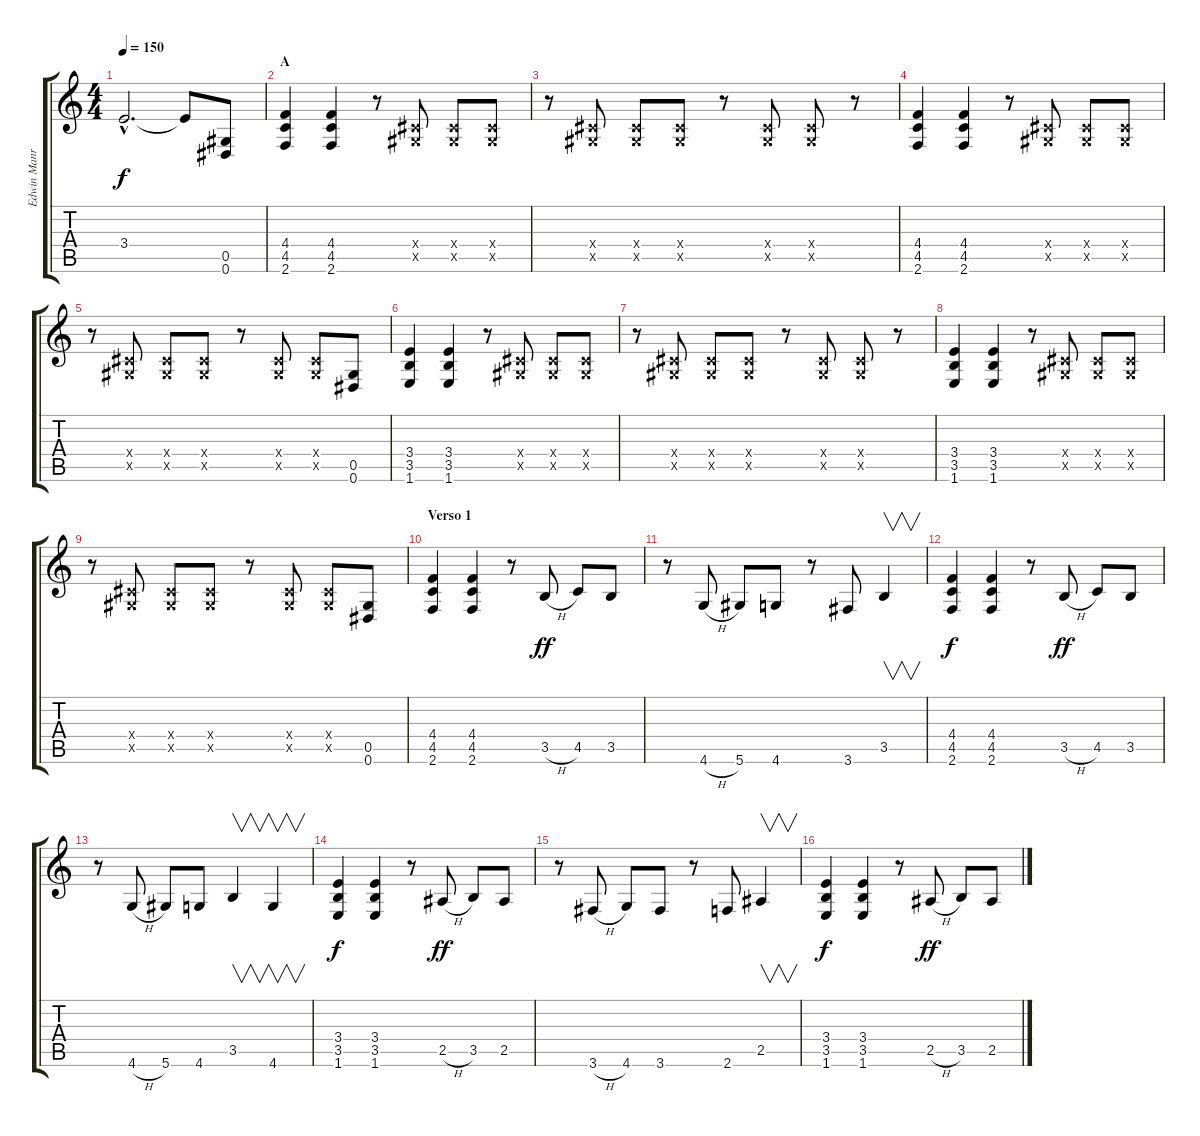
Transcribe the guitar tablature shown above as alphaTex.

\track ("Edwin Manrique" "Edwin Manr") {instrument distortionguitar}
\staff {score tabs}
\tuning (Eb4 Bb3 Gb3 Db3 Ab2 Eb2) {hide}
\ts (4 4)
\tempo 150
\clef g2
\ks c
3.4{hac t}.2{d dy f} 3.4{t}.8 (0.5 0.6).8 |
\section ("" "A")
(4.4 4.5 2.6).4 (4.4 4.5 2.6).4 r.8 (0.4{x} 0.5{x}).8 (0.4{x} 0.5{x}).8 (0.4{x} 0.5{x}).8 |
r.8 (0.4{x} 0.5{x}).8 (0.4{x} 0.5{x}).8 (0.4{x} 0.5{x}).8 r.8 (0.4{x} 0.5{x}).8 (0.4{x} 0.5{x}).8 r.8 |
(4.4 4.5 2.6).4 (4.4 4.5 2.6).4 r.8 (0.4{x} 0.5{x}).8 (0.4{x} 0.5{x}).8 (0.4{x} 0.5{x}).8 |
r.8 (0.4{x} 0.5{x}).8 (0.4{x} 0.5{x}).8 (0.4{x} 0.5{x}).8 r.8 (0.4{x} 0.5{x}).8 (0.4{x} 0.5{x}).8 (0.5 0.6).8 |
(3.4 3.5 1.6).4 (3.4 3.5 1.6).4 r.8 (0.4{x} 0.5{x}).8 (0.4{x} 0.5{x}).8 (0.4{x} 0.5{x}).8 |
r.8 (0.4{x} 0.5{x}).8 (0.4{x} 0.5{x}).8 (0.4{x} 0.5{x}).8 r.8 (0.4{x} 0.5{x}).8 (0.4{x} 0.5{x}).8 r.8 |
(3.4 3.5 1.6).4 (3.4 3.5 1.6).4 r.8 (0.4{x} 0.5{x}).8 (0.4{x} 0.5{x}).8 (0.4{x} 0.5{x}).8 |
r.8 (0.4{x} 0.5{x}).8 (0.4{x} 0.5{x}).8 (0.4{x} 0.5{x}).8 r.8 (0.4{x} 0.5{x}).8 (0.4{x} 0.5{x}).8 (0.5 0.6).8 |
\section ("" "Verso 1")
(4.4 4.5 2.6).4 (4.4 4.5 2.6).4 r.8 3.5{h}.8{dy ff} 4.5.8 3.5.8 |
r.8 4.6{h}.8 5.6.8 4.6.8 r.8 3.6.8 3.5.4{v} |
(4.4 4.5 2.6).4{dy f} (4.4 4.5 2.6).4 r.8 3.5{h}.8{dy ff} 4.5.8 3.5.8 |
r.8 4.6{h}.8 5.6.8 4.6.8 3.5.4{v} 4.6.4{v} |
(3.4 3.5 1.6).4{dy f} (3.4 3.5 1.6).4 r.8 2.5{h}.8{dy ff} 3.5.8 2.5.8 |
r.8 3.6{h}.8 4.6.8 3.6.8 r.8 2.6.8 2.5.4{v} |
(3.4 3.5 1.6).4{dy f} (3.4 3.5 1.6).4 r.8 2.5{h}.8{dy ff} 3.5.8 2.5.8
